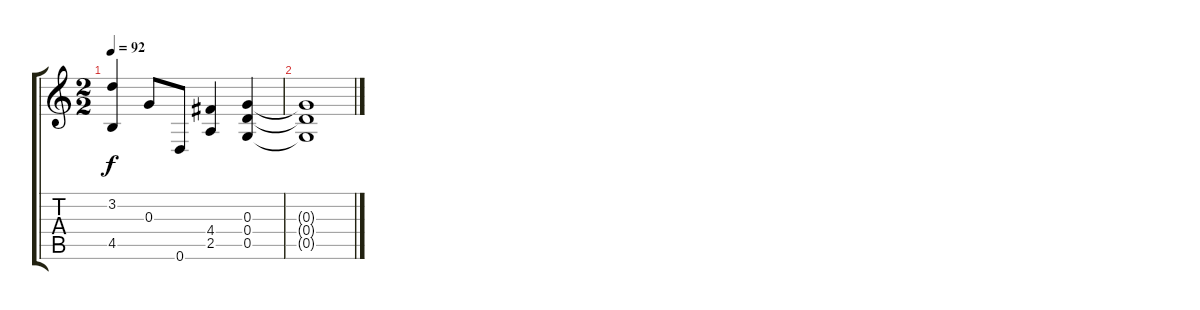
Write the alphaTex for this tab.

\track "" {instrument acousticguitarsteel}
\staff {score tabs}
\tuning (D4 B3 G3 D3 G2 D2) {hide}
\ts (2 2)
\tempo 92
\clef g2
\ks c
(3.2 4.5).4{dy f} 0.3.8 0.6.8 (4.4 2.5).4 (0.3 0.4 0.5).4 |
(0.3{t} 0.4{t} 0.5{t}).1
